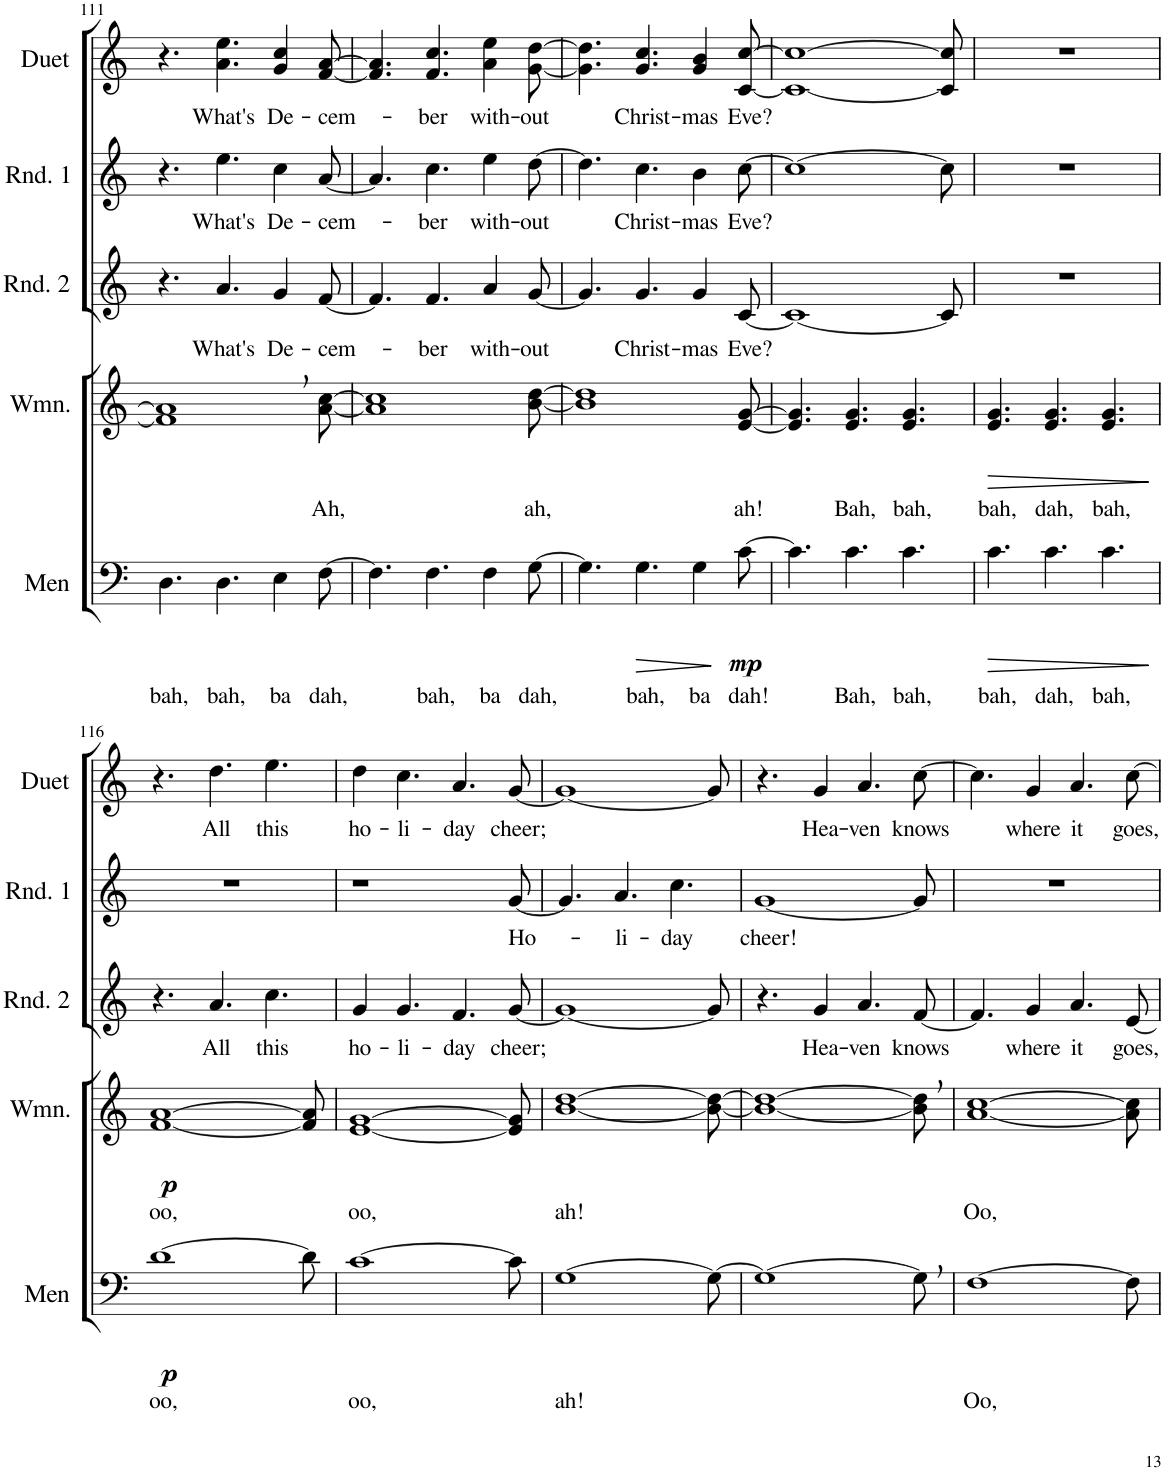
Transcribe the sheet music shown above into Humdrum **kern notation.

**kern	**text	**dynam	**kern	**text	**text	**dynam	**kern	**text	**kern	**text	**kern	**text
*part5	*part5	*part5	*part4	*part4	*part4	*part4	*part3	*part3	*part2	*part2	*part1	*part1
*staff5	*staff5	*staff5	*staff4	*staff4	*staff4	*staff4	*staff3	*staff3	*staff2	*staff2	*staff1	*staff1
*I"Men	*	*	*I"Women	*	*	*	*I"Round 2	*	*I"Round 1	*	*I"Duet	*
*I'Men	*	*	*I'Wmn.	*	*	*	*I'Rnd. 2	*	*I'Rnd. 1	*	*I'Duet	*
!!LO:PB:g=z
*clefF4	*	*	*clefG2	*	*	*	*clefG2	*	*clefG2	*	*clefG2	*
*k[]	*	*	*k[]	*	*	*	*k[]	*	*k[]	*	*k[]	*
*M9/8	*	*	*M9/8	*	*	*	*M9/8	*	*M9/8	*	*M9/8	*
=111	=111	=111	=111	=111	=111	=111	=111	=111	=111	=111	=111	=111
!	!LO:LY:b	!	!	!	!	!	!	!	!	!	!	!
4.D\	bah,	.	1f#], 1a],	.	.	.	4.r	.	4.r	.	4.r	.
!	!LO:LY:b	!	!	!	!	!	!	!LO:LY:b	!	!LO:LY:b	!	!LO:LY:b
4.D\	bah,	.	.	.	.	.	4.a/	What's	4.ee\	What's	4.a\ 4.ee\	What's
!	!LO:LY:b	!	!	!	!	!	!	!LO:LY:b	!	!LO:LY:b	!	!LO:LY:b
4E\	ba	.	.	.	.	.	4g/	De-	4cc\	De-	4g/ 4cc/	De-
!	!LO:LY:b	!	!	!LO:LY:b	!	!	!	!LO:LY:b	!	!LO:LY:b	!	!LO:LY:b
[8F\	dah,	.	[8a\ [8cc\	Ah,	.	.	[8f/	-cem-	[8a/	-cem-	[8f/ [8a/	-cem-
=112	=112	=112	=112	=112	=112	=112	=112	=112	=112	=112	=112	=112
4.F\]	.	.	1a] 1cc]	.	.	.	4.f/]	.	4.a/]	.	4.f/] 4.a/]	.
!	!LO:LY:b	!	!	!	!	!	!	!LO:LY:b	!	!LO:LY:b	!	!LO:LY:b
4.F\	bah,	.	.	.	.	.	4.f/	-ber	4.cc\	-ber	4.f/ 4.cc/	-ber
!	!LO:LY:b	!	!	!	!	!	!	!LO:LY:b	!	!LO:LY:b	!	!LO:LY:b
4F\	ba	.	.	.	.	.	4a/	with-	4ee\	with-	4a\ 4ee\	with-
!	!LO:LY:b	!	!	!LO:LY:b	!	!	!	!LO:LY:b	!	!LO:LY:b	!	!LO:LY:b
[8G\	dah,	.	[8b\ [8dd\	ah,	.	.	[8g/	-out	[8dd\	-out	[8g\ [8dd\	-out
=113	=113	=113	=113	=113	=113	=113	=113	=113	=113	=113	=113	=113
4.G\]	.	.	1b] 1dd]	.	.	.	4.g/]	.	4.dd\]	.	4.g\] 4.dd\]	.
!	!LO:LY:b	!LO:HP:b	!	!	!	!	!	!LO:LY:b	!	!LO:LY:b	!	!LO:LY:b
4.G\	bah,	>	.	.	.	.	4.g/	Christ-	4.cc\	Christ-	4.g/ 4.cc/	Christ-
!	!LO:LY:b	!	!	!	!	!	!	!LO:LY:b	!	!LO:LY:b	!	!LO:LY:b
4G\	ba	.	.	.	.	.	4g/	-mas	4b\	-mas	4g/ 4b/	-mas
!	!LO:LY:b	!LO:DY:n=1:b	!	!LO:LY:b	!LO:LY:b	!	!	!LO:LY:b	!	!LO:LY:b	!	!LO:LY:b
[8c\	dah!	] mp	[8e/ [8g/	ah!	spacer	.	[8c/	Eve?	[8cc\	Eve?	[8c/ [8cc/	Eve?
=114	=114	=114	=114	=114	=114	=114	=114	=114	=114	=114	=114	=114
4.c\]	.	.	4.e/] 4.g/]	.	.	.	1c_	.	1cc_	.	1c_ 1cc_	.
!	!LO:LY:b	!	!	!LO:LY:b	!	!	!	!	!	!	!	!
4.c\	Bah,	.	4.e/ 4.g/	Bah,	.	.	.	.	.	.	.	.
!	!LO:LY:b	!	!	!LO:LY:b	!	!	!	!	!	!	!	!
4.c\	bah,	.	4.e/ 4.g/	bah,	.	.	.	.	.	.	.	.
.	.	.	.	.	.	.	8c/]	.	8cc\]	.	8c/] 8cc/]	.
=115	=115	=115	=115	=115	=115	=115	=115	=115	=115	=115	=115	=115
!	!LO:LY:b	!LO:HP:b	!	!LO:LY:b	!	!LO:HP:b	!	!	!	!	!	!
4.c\	bah,	>	4.e/ 4.g/	bah,	.	>	8%9r	.	8%9r	.	8%9r	.
!	!LO:LY:b	!	!	!LO:LY:b	!	!	!	!	!	!	!	!
4.c\	dah,	.	4.e/ 4.g/	dah,	.	.	.	.	.	.	.	.
!	!LO:LY:b	!	!	!LO:LY:b	!	!	!	!	!	!	!	!
4.c\	bah,	.	4.e/ 4.g/	bah,	.	.	.	.	.	.	.	.
.	.	]	.	.	.	]	.	.	.	.	.	.
!!LO:LB:g=z
=116	=116	=116	=116	=116	=116	=116	=116	=116	=116	=116	=116	=116
!	!LO:LY:b	!LO:DY:b	!	!LO:LY:b	!	!LO:DY:b	!	!	!	!	!	!
[1d	oo,	p	[1f [1a	oo,	.	p	4.r	.	8%9r	.	4.r	.
!	!	!	!	!	!	!	!	!LO:LY:b	!	!	!	!LO:LY:b
.	.	.	.	.	.	.	4.a/	All	.	.	4.dd\	All
!	!	!	!	!	!	!	!	!LO:LY:b	!	!	!	!LO:LY:b
.	.	.	.	.	.	.	4.cc\	this	.	.	4.ee\	this
8d\]	.	.	8f/] 8a/]	.	.	.	.	.	.	.	.	.
=117	=117	=117	=117	=117	=117	=117	=117	=117	=117	=117	=117	=117
!	!LO:LY:b	!	!	!LO:LY:b	!	!	!	!LO:LY:b	!	!	!	!LO:LY:b
[1c	oo,	.	[1e [1g	oo,	.	.	4g/	ho-	1r	.	4dd\	ho-
!	!	!	!	!	!	!	!	!LO:LY:b	!	!	!	!LO:LY:b
.	.	.	.	.	.	.	4.g/	-li-	.	.	4.cc\	-li-
!	!	!	!	!	!	!	!	!LO:LY:b	!	!	!	!LO:LY:b
.	.	.	.	.	.	.	4.f/	-day	.	.	4.a/	-day
!	!	!	!	!	!	!	!	!LO:LY:b	!	!LO:LY:b	!	!LO:LY:b
8c\]	.	.	8e/] 8g/]	.	.	.	[8g/	cheer;	[8g/	Ho-	[8g/	cheer;
=118	=118	=118	=118	=118	=118	=118	=118	=118	=118	=118	=118	=118
!	!LO:LY:b	!	!	!LO:LY:b	!	!	!	!	!	!	!	!
[1G	ah!	.	[1b [1dd	ah!	.	.	1g_	.	4.g/]	.	1g_	.
!	!	!	!	!	!	!	!	!	!	!LO:LY:b	!	!
.	.	.	.	.	.	.	.	.	4.a/	-li-	.	.
!	!	!	!	!	!	!	!	!	!	!LO:LY:b	!	!
.	.	.	.	.	.	.	.	.	4.cc\	-day	.	.
8G\_	.	.	8b\_ 8dd\_	.	.	.	8g/]	.	.	.	8g/]	.
=119	=119	=119	=119	=119	=119	=119	=119	=119	=119	=119	=119	=119
!	!	!	!	!	!	!	!	!	!	!LO:LY:b	!	!
1G_	.	.	1b_ 1dd_	.	.	.	4.r	.	[1g	cheer!	4.r	.
!	!	!	!	!	!	!	!	!LO:LY:b	!	!	!	!LO:LY:b
.	.	.	.	.	.	.	4g/	Hea-	.	.	4g/	Hea-
!	!	!	!	!	!	!	!	!LO:LY:b	!	!	!	!LO:LY:b
.	.	.	.	.	.	.	4.a/	-ven	.	.	4.a/	-ven
!	!	!	!	!	!	!	!	!LO:LY:b	!	!	!	!LO:LY:b
8G,\]	.	.	8b\], 8dd\],	.	.	.	[8f/	knows	8g/]	.	[8cc\	knows
=120	=120	=120	=120	=120	=120	=120	=120	=120	=120	=120	=120	=120
!	!LO:LY:b	!	!	!LO:LY:b	!	!	!	!	!	!	!	!
[1F	Oo,	.	[1a [1cc	Oo,	.	.	4.f/]	.	8%9r	.	4.cc\]	.
!	!	!	!	!	!	!	!	!LO:LY:b	!	!	!	!LO:LY:b
.	.	.	.	.	.	.	4g/	where	.	.	4g/	where
!	!	!	!	!	!	!	!	!LO:LY:b	!	!	!	!LO:LY:b
.	.	.	.	.	.	.	4.a/	it	.	.	4.a/	it
!	!	!	!	!	!	!	!	!LO:LY:b	!	!	!	!LO:LY:b
8F\]	.	.	8a\] 8cc\]	.	.	.	[8e/	goes,	.	.	[8cc\	goes,
=	=	=	=	=	=	=	=	=	=	=	=	=
*-	*-	*-	*-	*-	*-	*-	*-	*-	*-	*-	*-	*-
